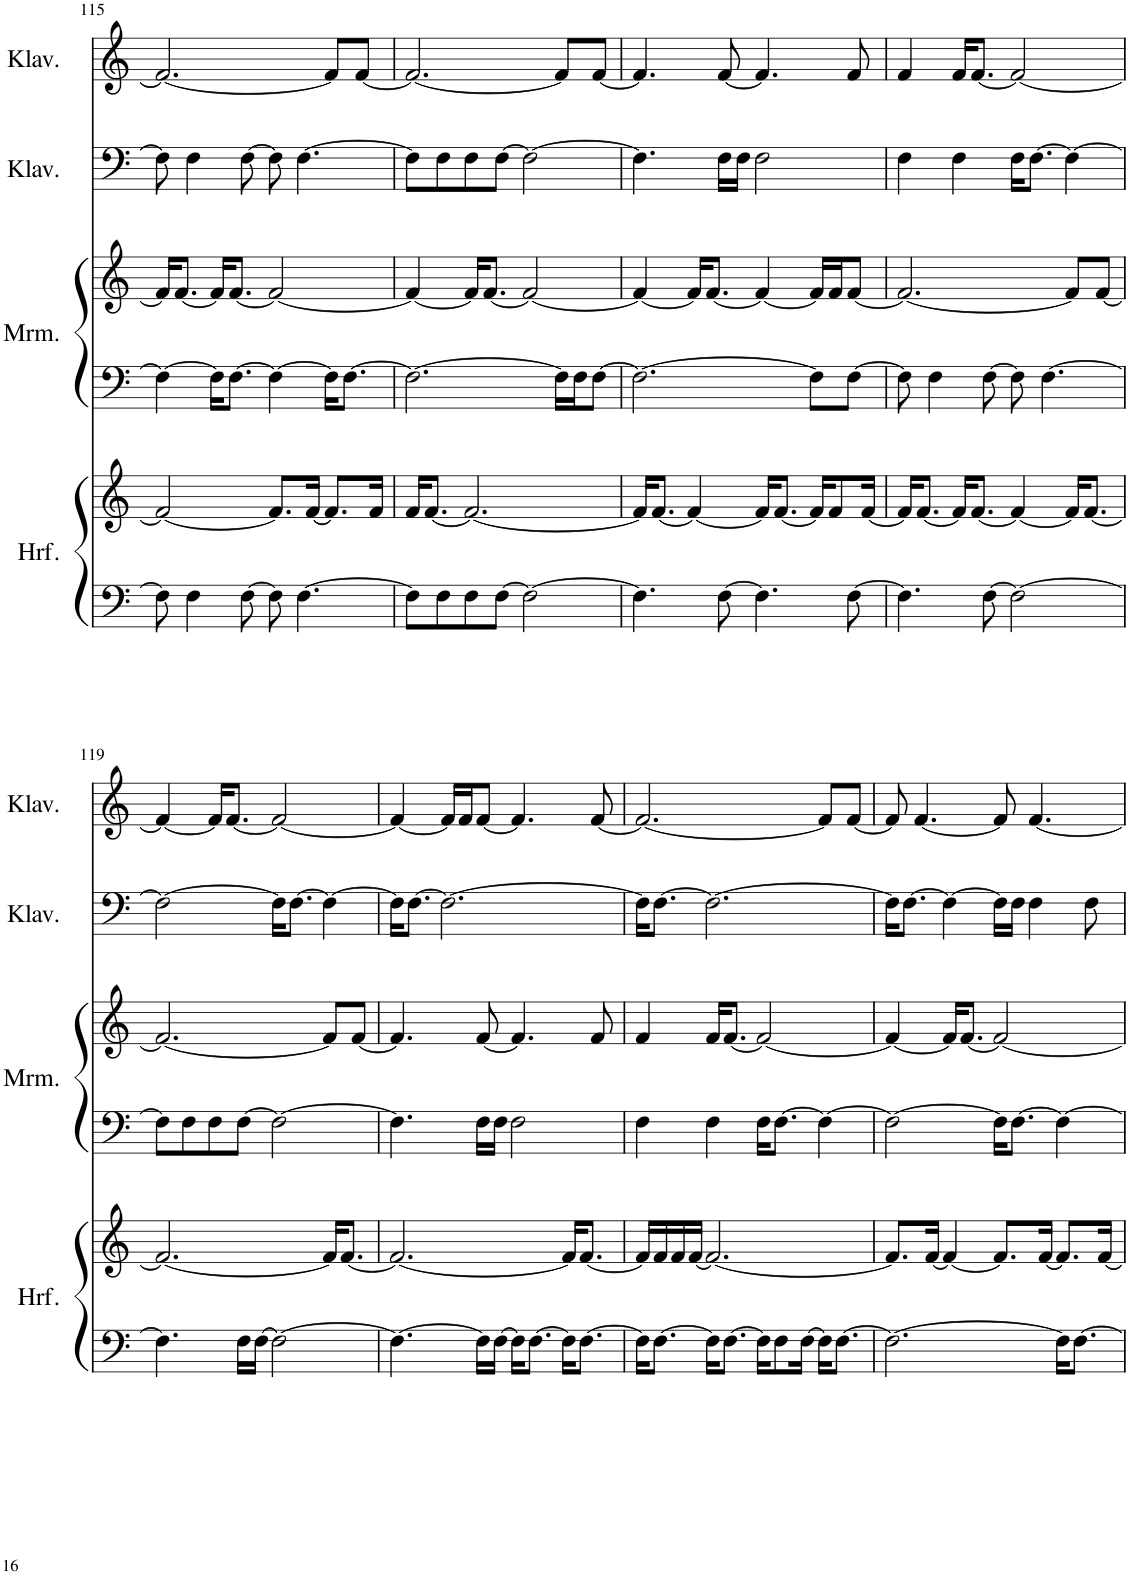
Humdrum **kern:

**kern	**kern	**kern	**kern	**kern	**kern
*part4	*part4	*part3	*part3	*part2	*part1
*staff6	*staff5	*staff4	*staff3	*staff2	*staff1
*I"Harfe	*	*I"Marimba	*	*I"Klavier	*I"Klavier
*I'Hrf.	*	*I'Mrm.	*	*I'Klav.	*I'Klav.
!!LO:PB:g=z
*clefF4	*clefG2	*clefF4	*clefG2	*clefF4	*clefG2
*k[]	*k[]	*k[]	*k[]	*k[]	*k[]
*M4/4	*M4/4	*M4/4	*M4/4	*M4/4	*M4/4
=115	=115	=115	=115	=115	=115
8F\]	2f/_	4F\_	16f/KL]	8F\]	2.f/_
.	.	.	[8.f/J	.	.
4F\	.	.	.	4F\	.
.	.	16F\KL]	16f/KL]	.	.
.	.	[8.F\J	[8.f/J	.	.
[8F\	.	.	.	[8F\	.
8F\]	8.f/L]	4F\_	2f/_	8F\]	.
[4.F\	.	.	.	[4.F\	.
.	[16f/Jk	.	.	.	.
.	8.f/L]	16F\KL]	.	.	8f/L]
.	.	[8.F\J	.	.	.
.	.	.	.	.	[8f/J
.	16f/Jk	.	.	.	.
=116	=116	=116	=116	=116	=116
8F\L]	16f/KL	2.F\_	4f/_	8F\L]	2.f/_
.	[8.f/J	.	.	.	.
8F\	.	.	.	8F\	.
8F\	2.f/_	.	16f/KL]	8F\	.
.	.	.	[8.f/J	.	.
[8F\J	.	.	.	[8F\J	.
2F\_	.	.	2f/_	2F\_	.
.	.	16F\LL]	.	.	8f/L]
.	.	16F\J	.	.	.
.	.	[8F\J	.	.	[8f/J
=117	=117	=117	=117	=117	=117
4.F\]	16f/KL]	2.F\_	4f/_	4.F\]	4.f/]
.	[8.f/J	.	.	.	.
.	4f/_	.	16f/KL]	.	.
.	.	.	[8.f/J	.	.
[8F\	.	.	.	16F\LL	[8f/
.	.	.	.	16F\JJ	.
4.F\]	16f/KL]	.	4f/_	2F\	4.f/]
.	[8.f/J	.	.	.	.
.	16f/KL]	8F\L]	16f/LL]	.	.
.	8f/	.	16f/J	.	.
[8F\	.	[8F\J	[8f/J	.	8f/
.	[16f/Jk	.	.	.	.
=118	=118	=118	=118	=118	=118
4.F\]	16f/KL]	8F\]	2.f/_	4F\	4f/
.	[8.f/J	.	.	.	.
.	.	4F\	.	.	.
.	16f/KL]	.	.	4F\	16f/KL
.	[8.f/J	.	.	.	[8.f/J
[8F\	.	[8F\	.	.	.
2F\_	4f/_	8F\]	.	16F\KL	2f/_
.	.	.	.	[8.F\J	.
.	.	[4.F\	.	.	.
.	16f/KL]	.	8f/L]	4F\_	.
.	[8.f/J	.	.	.	.
.	.	.	[8f/J	.	.
!!LO:LB:g=z
=119	=119	=119	=119	=119	=119
4.F\]	2.f/_	8F\L]	2.f/_	2F\_	4f/_
.	.	8F\	.	.	.
.	.	8F\	.	.	16f/KL]
.	.	.	.	.	[8.f/J
16F\LL	.	[8F\J	.	.	.
[16F\JJ	.	.	.	.	.
2F\_	.	2F\_	.	16F\KL]	2f/_
.	.	.	.	[8.F\J	.
.	16f/KL]	.	8f/L]	4F\_	.
.	[8.f/J	.	.	.	.
.	.	.	[8f/J	.	.
=120	=120	=120	=120	=120	=120
4.F\_	2.f/_	4.F\]	4.f/]	16F\KL]	4f/_
.	.	.	.	[8.F\J	.
.	.	.	.	2.F\_	16f/LL]
.	.	.	.	.	16f/J
16F\LL]	.	16F\LL	[8f/	.	[8f/J
[16F\JJ	.	16F\JJ	.	.	.
16F\KL]	.	2F\	4.f/]	.	4.f/]
[8.F\J	.	.	.	.	.
16F\KL]	16f/KL]	.	.	.	.
[8.F\J	[8.f/J	.	.	.	.
.	.	.	8f/	.	[8f/
=121	=121	=121	=121	=121	=121
16F\KL]	16f/LL]	4F\	4f/	16F\KL]	2.f/_
[8.F\J	16f/	.	.	[8.F\J	.
.	16f/	.	.	.	.
.	[16f/JJ	.	.	.	.
16F\KL]	2.f/_	4F\	16f/KL	2.F\_	.
[8.F\J	.	.	[8.f/J	.	.
16F\KL]	.	16F\KL	2f/_	.	.
8F\	.	[8.F\J	.	.	.
[16F\Jk	.	.	.	.	.
16F\KL]	.	4F\_	.	.	8f/L]
[8.F\J	.	.	.	.	.
.	.	.	.	.	[8f/J
=122	=122	=122	=122	=122	=122
2.F\_	8.f/L]	2F\_	4f/_	16F\KL]	8f/]
.	.	.	.	[8.F\J	.
.	.	.	.	.	[4.f/
.	[16f/Jk	.	.	.	.
.	4f/_	.	16f/KL]	4F\_	.
.	.	.	[8.f/J	.	.
.	8.f/L]	16F\KL]	2f/_	16F\LL]	8f/]
.	.	[8.F\J	.	16F\JJ	.
.	.	.	.	4F\	[4.f/
.	[16f/Jk	.	.	.	.
16F\KL]	8.f/L]	4F\_	.	.	.
[8.F\J	.	.	.	.	.
.	.	.	.	8F\	.
.	[16f/Jk	.	.	.	.
=	=	=	=	=	=
*-	*-	*-	*-	*-	*-
